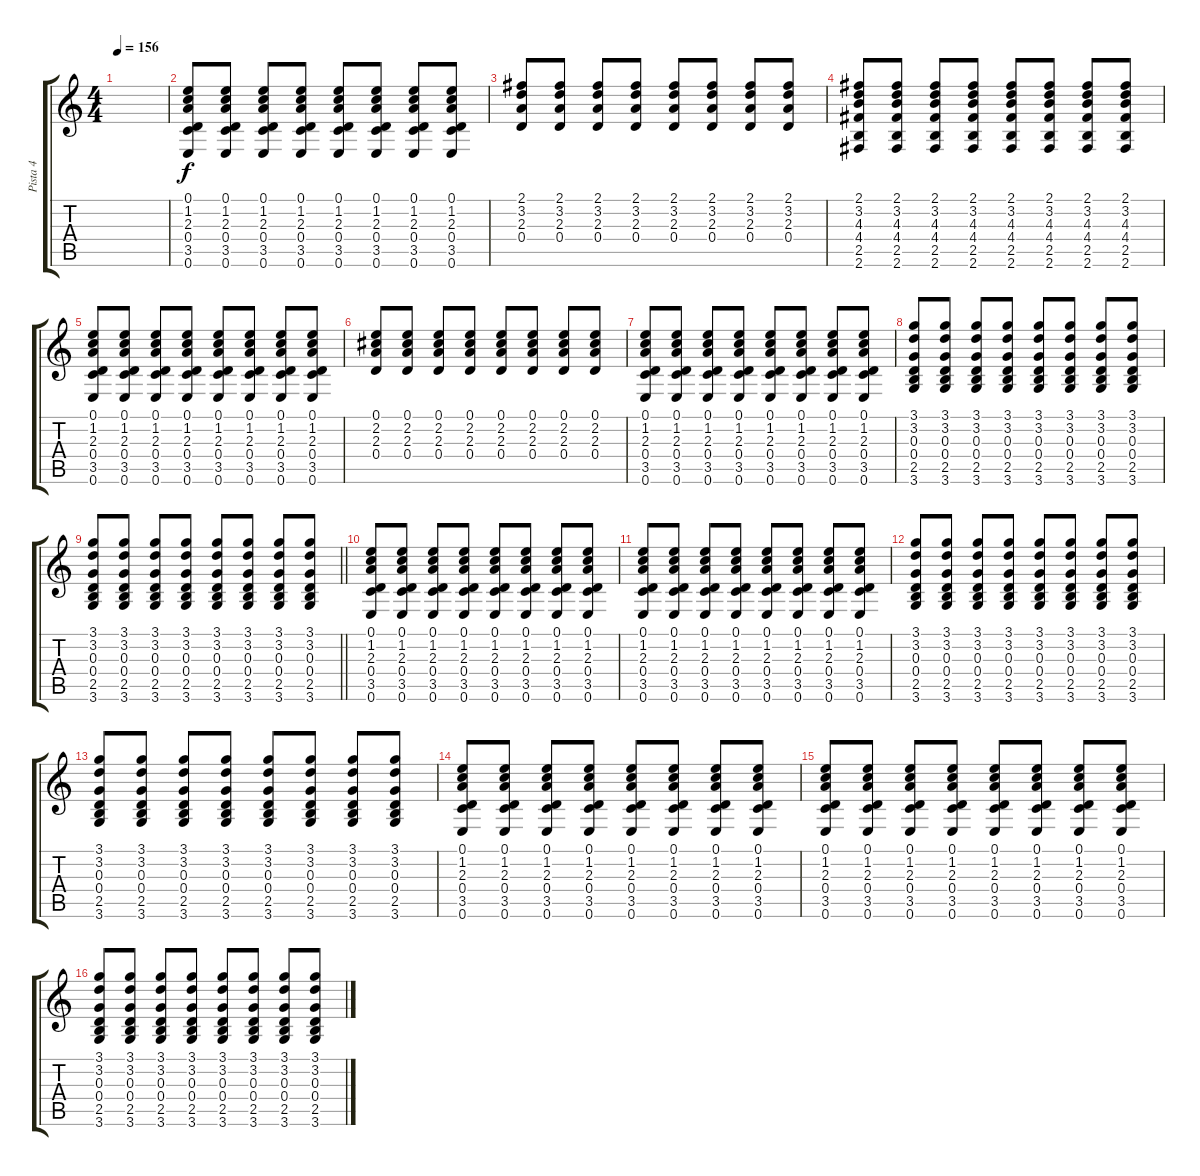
\track ("Pista 4" "Pista 4") {instrument distortionguitar}
\staff {score tabs}
\tuning (E4 B3 G3 D3 A2 E2) {hide}
\ts (4 4)
\tempo 156
\clef g2
\ks c
|
(0.1 1.2 2.3 0.4 3.5 0.6).8 (0.1 1.2 2.3 0.4 3.5 0.6).8 (0.1 1.2 2.3 0.4 3.5 0.6).8 (0.1 1.2 2.3 0.4 3.5 0.6).8 (0.1 1.2 2.3 0.4 3.5 0.6).8 (0.1 1.2 2.3 0.4 3.5 0.6).8 (0.1 1.2 2.3 0.4 3.5 0.6).8 (0.1 1.2 2.3 0.4 3.5 0.6).8 |
(2.1 3.2 2.3 0.4).8 (2.1 3.2 2.3 0.4).8 (2.1 3.2 2.3 0.4).8 (2.1 3.2 2.3 0.4).8 (2.1 3.2 2.3 0.4).8 (2.1 3.2 2.3 0.4).8 (2.1 3.2 2.3 0.4).8 (2.1 3.2 2.3 0.4).8 |
(2.1 3.2 4.3 4.4 2.5 2.6).8 (2.1 3.2 4.3 4.4 2.5 2.6).8 (2.1 3.2 4.3 4.4 2.5 2.6).8 (2.1 3.2 4.3 4.4 2.5 2.6).8 (2.1 3.2 4.3 4.4 2.5 2.6).8 (2.1 3.2 4.3 4.4 2.5 2.6).8 (2.1 3.2 4.3 4.4 2.5 2.6).8 (2.1 3.2 4.3 4.4 2.5 2.6).8 |
(0.1 1.2 2.3 0.4 3.5 0.6).8 (0.1 1.2 2.3 0.4 3.5 0.6).8 (0.1 1.2 2.3 0.4 3.5 0.6).8 (0.1 1.2 2.3 0.4 3.5 0.6).8 (0.1 1.2 2.3 0.4 3.5 0.6).8 (0.1 1.2 2.3 0.4 3.5 0.6).8 (0.1 1.2 2.3 0.4 3.5 0.6).8 (0.1 1.2 2.3 0.4 3.5 0.6).8 |
(0.1 2.2 2.3 0.4).8 (0.1 2.2 2.3 0.4).8 (0.1 2.2 2.3 0.4).8 (0.1 2.2 2.3 0.4).8 (0.1 2.2 2.3 0.4).8 (0.1 2.2 2.3 0.4).8 (0.1 2.2 2.3 0.4).8 (0.1 2.2 2.3 0.4).8 |
(0.1 1.2 2.3 0.4 3.5 0.6).8 (0.1 1.2 2.3 0.4 3.5 0.6).8 (0.1 1.2 2.3 0.4 3.5 0.6).8 (0.1 1.2 2.3 0.4 3.5 0.6).8 (0.1 1.2 2.3 0.4 3.5 0.6).8 (0.1 1.2 2.3 0.4 3.5 0.6).8 (0.1 1.2 2.3 0.4 3.5 0.6).8 (0.1 1.2 2.3 0.4 3.5 0.6).8 |
(3.1 3.2 0.3 0.4 2.5 3.6).8 (3.1 3.2 0.3 0.4 2.5 3.6).8 (3.1 3.2 0.3 0.4 2.5 3.6).8 (3.1 3.2 0.3 0.4 2.5 3.6).8 (3.1 3.2 0.3 0.4 2.5 3.6).8 (3.1 3.2 0.3 0.4 2.5 3.6).8 (3.1 3.2 0.3 0.4 2.5 3.6).8 (3.1 3.2 0.3 0.4 2.5 3.6).8 |
\barLineRight lightlight
(3.1 3.2 0.3 0.4 2.5 3.6).8 (3.1 3.2 0.3 0.4 2.5 3.6).8 (3.1 3.2 0.3 0.4 2.5 3.6).8 (3.1 3.2 0.3 0.4 2.5 3.6).8 (3.1 3.2 0.3 0.4 2.5 3.6).8 (3.1 3.2 0.3 0.4 2.5 3.6).8 (3.1 3.2 0.3 0.4 2.5 3.6).8 (3.1 3.2 0.3 0.4 2.5 3.6).8 |
(0.1 1.2 2.3 0.4 3.5 0.6).8 (0.1 1.2 2.3 0.4 3.5 0.6).8 (0.1 1.2 2.3 0.4 3.5 0.6).8 (0.1 1.2 2.3 0.4 3.5 0.6).8 (0.1 1.2 2.3 0.4 3.5 0.6).8 (0.1 1.2 2.3 0.4 3.5 0.6).8 (0.1 1.2 2.3 0.4 3.5 0.6).8 (0.1 1.2 2.3 0.4 3.5 0.6).8 |
(0.1 1.2 2.3 0.4 3.5 0.6).8 (0.1 1.2 2.3 0.4 3.5 0.6).8 (0.1 1.2 2.3 0.4 3.5 0.6).8 (0.1 1.2 2.3 0.4 3.5 0.6).8 (0.1 1.2 2.3 0.4 3.5 0.6).8 (0.1 1.2 2.3 0.4 3.5 0.6).8 (0.1 1.2 2.3 0.4 3.5 0.6).8 (0.1 1.2 2.3 0.4 3.5 0.6).8 |
(3.1 3.2 0.3 0.4 2.5 3.6).8 (3.1 3.2 0.3 0.4 2.5 3.6).8 (3.1 3.2 0.3 0.4 2.5 3.6).8 (3.1 3.2 0.3 0.4 2.5 3.6).8 (3.1 3.2 0.3 0.4 2.5 3.6).8 (3.1 3.2 0.3 0.4 2.5 3.6).8 (3.1 3.2 0.3 0.4 2.5 3.6).8 (3.1 3.2 0.3 0.4 2.5 3.6).8 |
(3.1 3.2 0.3 0.4 2.5 3.6).8 (3.1 3.2 0.3 0.4 2.5 3.6).8 (3.1 3.2 0.3 0.4 2.5 3.6).8 (3.1 3.2 0.3 0.4 2.5 3.6).8 (3.1 3.2 0.3 0.4 2.5 3.6).8 (3.1 3.2 0.3 0.4 2.5 3.6).8 (3.1 3.2 0.3 0.4 2.5 3.6).8 (3.1 3.2 0.3 0.4 2.5 3.6).8 |
(0.1 1.2 2.3 0.4 3.5 0.6).8 (0.1 1.2 2.3 0.4 3.5 0.6).8 (0.1 1.2 2.3 0.4 3.5 0.6).8 (0.1 1.2 2.3 0.4 3.5 0.6).8 (0.1 1.2 2.3 0.4 3.5 0.6).8 (0.1 1.2 2.3 0.4 3.5 0.6).8 (0.1 1.2 2.3 0.4 3.5 0.6).8 (0.1 1.2 2.3 0.4 3.5 0.6).8 |
(0.1 1.2 2.3 0.4 3.5 0.6).8 (0.1 1.2 2.3 0.4 3.5 0.6).8 (0.1 1.2 2.3 0.4 3.5 0.6).8 (0.1 1.2 2.3 0.4 3.5 0.6).8 (0.1 1.2 2.3 0.4 3.5 0.6).8 (0.1 1.2 2.3 0.4 3.5 0.6).8 (0.1 1.2 2.3 0.4 3.5 0.6).8 (0.1 1.2 2.3 0.4 3.5 0.6).8 |
(3.1 3.2 0.3 0.4 2.5 3.6).8 (3.1 3.2 0.3 0.4 2.5 3.6).8 (3.1 3.2 0.3 0.4 2.5 3.6).8 (3.1 3.2 0.3 0.4 2.5 3.6).8 (3.1 3.2 0.3 0.4 2.5 3.6).8 (3.1 3.2 0.3 0.4 2.5 3.6).8 (3.1 3.2 0.3 0.4 2.5 3.6).8 (3.1 3.2 0.3 0.4 2.5 3.6).8
